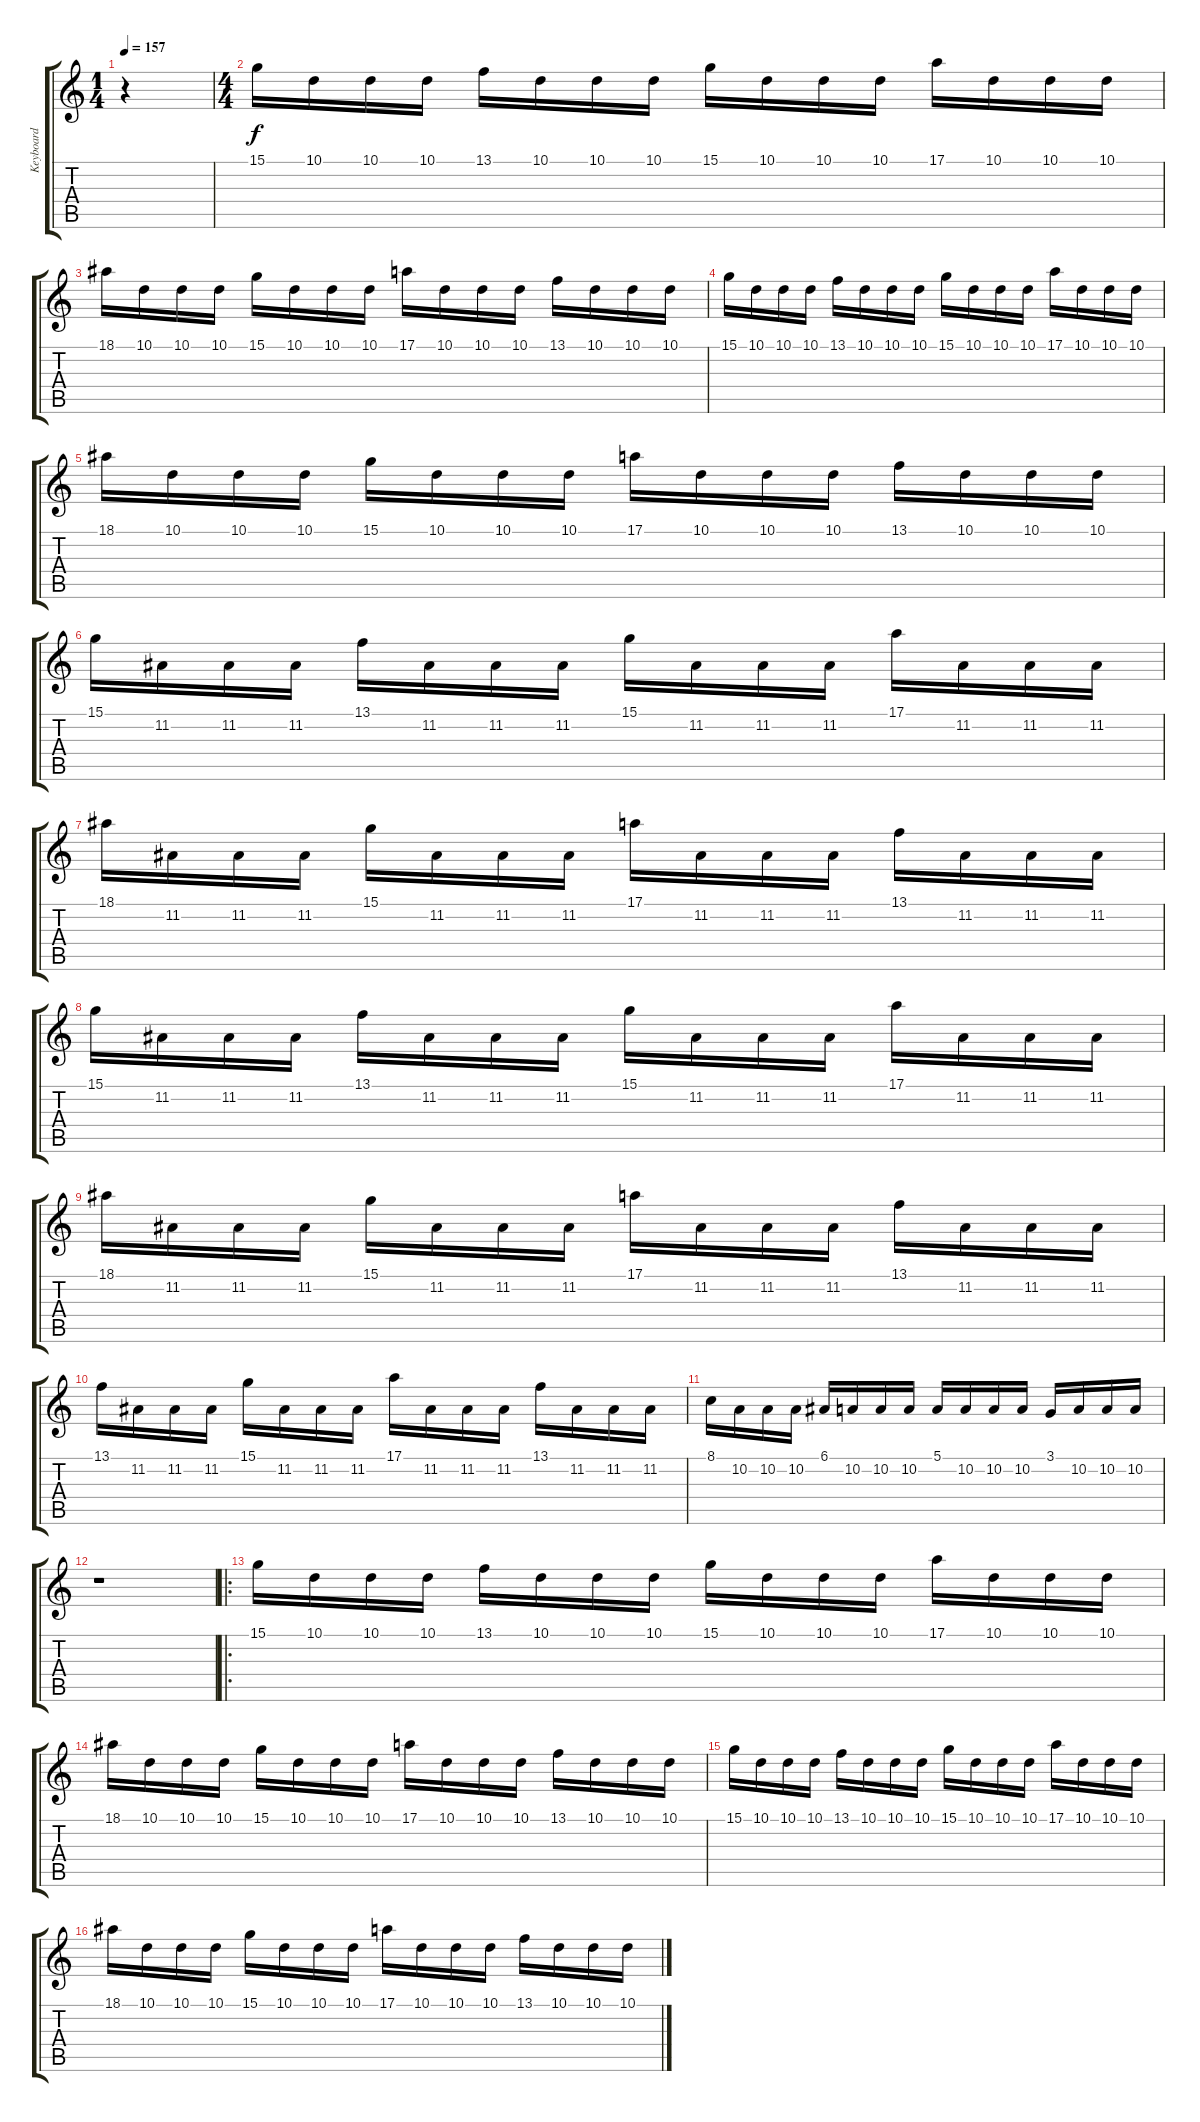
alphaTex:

\track ("Keyboard" "Keyboard") {instrument harpsichord}
\staff {score tabs}
\tuning (E4 B3 G3 D3 A2 E2) {hide}
\ts (1 4)
\tempo 157
\clef g2
\ks c
r.4{dy f instrument harpsichord} |
\ts (4 4)
15.1.16 10.1.16 10.1.16 10.1.16 13.1.16 10.1.16 10.1.16 10.1.16 15.1.16 10.1.16 10.1.16 10.1.16 17.1.16 10.1.16 10.1.16 10.1.16 |
18.1.16 10.1.16 10.1.16 10.1.16 15.1.16 10.1.16 10.1.16 10.1.16 17.1.16 10.1.16 10.1.16 10.1.16 13.1.16 10.1.16 10.1.16 10.1.16 |
15.1.16 10.1.16 10.1.16 10.1.16 13.1.16 10.1.16 10.1.16 10.1.16 15.1.16 10.1.16 10.1.16 10.1.16 17.1.16 10.1.16 10.1.16 10.1.16 |
18.1.16 10.1.16 10.1.16 10.1.16 15.1.16 10.1.16 10.1.16 10.1.16 17.1.16 10.1.16 10.1.16 10.1.16 13.1.16 10.1.16 10.1.16 10.1.16 |
15.1.16 11.2.16 11.2.16 11.2.16 13.1.16 11.2.16 11.2.16 11.2.16 15.1.16 11.2.16 11.2.16 11.2.16 17.1.16 11.2.16 11.2.16 11.2.16 |
18.1.16 11.2.16 11.2.16 11.2.16 15.1.16 11.2.16 11.2.16 11.2.16 17.1.16 11.2.16 11.2.16 11.2.16 13.1.16 11.2.16 11.2.16 11.2.16 |
15.1.16 11.2.16 11.2.16 11.2.16 13.1.16 11.2.16 11.2.16 11.2.16 15.1.16 11.2.16 11.2.16 11.2.16 17.1.16 11.2.16 11.2.16 11.2.16 |
18.1.16 11.2.16 11.2.16 11.2.16 15.1.16 11.2.16 11.2.16 11.2.16 17.1.16 11.2.16 11.2.16 11.2.16 13.1.16 11.2.16 11.2.16 11.2.16 |
13.1.16 11.2.16 11.2.16 11.2.16 15.1.16 11.2.16 11.2.16 11.2.16 17.1.16 11.2.16 11.2.16 11.2.16 13.1.16 11.2.16 11.2.16 11.2.16 |
8.1.16 10.2.16 10.2.16 10.2.16 6.1.16 10.2.16 10.2.16 10.2.16 5.1.16 10.2.16 10.2.16 10.2.16 3.1.16 10.2.16 10.2.16 10.2.16 |
r.1 |
\ro
15.1.16 10.1.16 10.1.16 10.1.16 13.1.16 10.1.16 10.1.16 10.1.16 15.1.16 10.1.16 10.1.16 10.1.16 17.1.16 10.1.16 10.1.16 10.1.16 |
18.1.16 10.1.16 10.1.16 10.1.16 15.1.16 10.1.16 10.1.16 10.1.16 17.1.16 10.1.16 10.1.16 10.1.16 13.1.16 10.1.16 10.1.16 10.1.16 |
15.1.16 10.1.16 10.1.16 10.1.16 13.1.16 10.1.16 10.1.16 10.1.16 15.1.16 10.1.16 10.1.16 10.1.16 17.1.16 10.1.16 10.1.16 10.1.16 |
18.1.16 10.1.16 10.1.16 10.1.16 15.1.16 10.1.16 10.1.16 10.1.16 17.1.16 10.1.16 10.1.16 10.1.16 13.1.16 10.1.16 10.1.16 10.1.16
